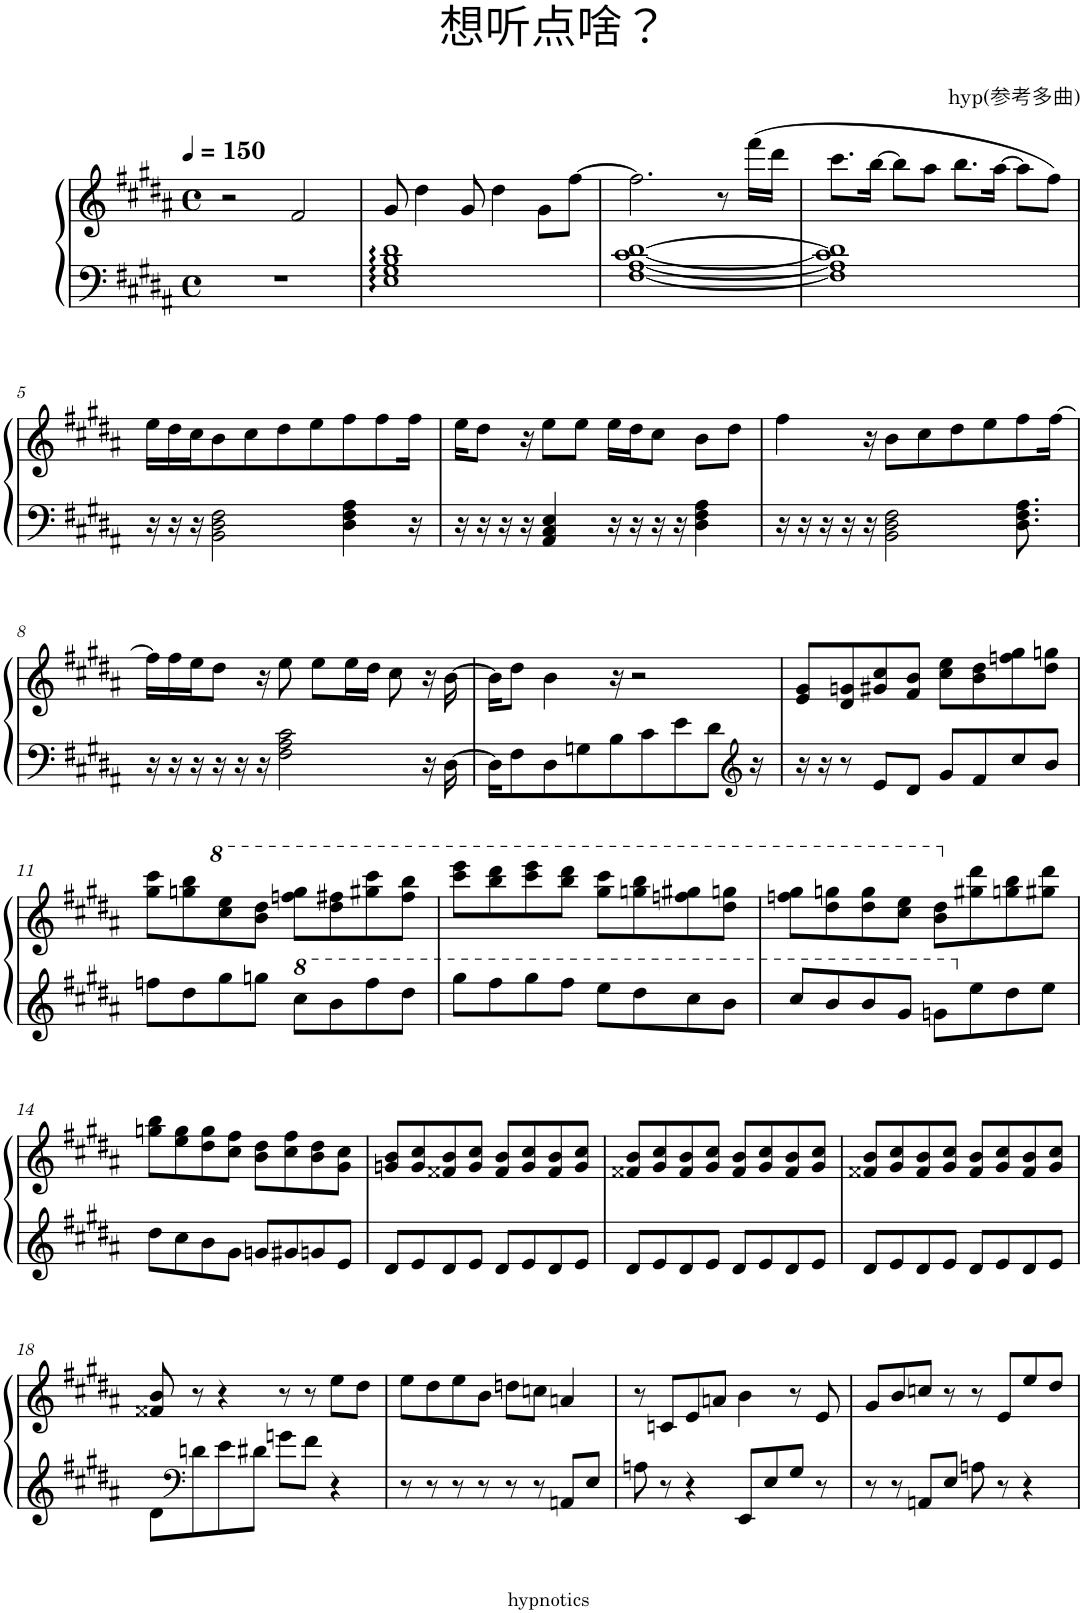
**kern	**kern
*part1	*part1
*staff2	*staff1
*I"钢琴 独奏	*
*clefF4	*clefG2
*k[f#c#g#d#a#]	*k[f#c#g#d#a#]
*M4/4	*M4/4
*met(c)	*met(c)
*MM150	*MM150
=1	=1
1r	2r
.	2f#/
=2	=2
1E: 1G#: 1B: 1d#:	8g#/
.	4dd#\
.	8g#/
.	4dd#\
.	8g#\L
.	[8ff#\J
=3	=3
[1F# [1A# [1c# [1d#	2.ff#\]
.	8r
.	(16fff#\LL
.	16ddd#\JJ
=4	=4
1F#] 1A#] 1c#] 1d#]	8.ccc#\L
.	[16bb\Jk
.	8bb\L]
.	8aa#\J
.	8.bb\L
.	[16aa#\Jk
.	8aa#\L]
.	8ff#\J)
!!LO:LB:g=z
=5	=5
16r	16ee\LL
16r	16dd#\
16r	16cc#\J
2BB\ 2D#\ 2F#\	8b\
.	8cc#\
.	8dd#\
.	8ee\
4D#\ 4F#\ 4A#\	8ff#\
.	8ff#\
16r	16ff#\Jk
=6	=6
16r	16ee\KL
16r	8dd#\J
16r	.
16r	16r
4AA#/ 4C#/ 4E/	8ee\L
.	8ee\J
16r	16ee\LL
16r	16dd#\J
16r	8cc#\J
16r	.
4D#\ 4F#\ 4A#\	8b\L
.	8dd#\J
=7	=7
16r	4ff#\
16r	.
16r	.
16r	.
16r	16r
2BB\ 2D#\ 2F#\	8b\L
.	8cc#\
.	8dd#\
.	8ee\
8.D#\ 8.F#\ 8.A#\	8ff#\
.	[16ff#\Jk
!!LO:LB:g=z
=8	=8
16r	16ff#\LL]
16r	16ff#\
16r	16ee\J
16r	8dd#\J
16r	.
16r	16r
2F#\ 2A#\ 2c#\	8ee\
.	8ee\L
.	16ee\L
.	16dd#\JJ
.	8cc#\
16r	16r
[16D#\	[16b\
=9	=9
16D#\KL]	16b\KL]
8F#\	8dd#\J
8D#\	4b\
8Gn\	.
8B\	16r
.	2r
8c#\	.
8e\	.
8d#\J	.
*clefG2	*
16r	.
=10	=10
16r	8e/ 8g#/L
16r	.
8r	8d#/ 8gn/
8e/L	8g#X/ 8cc#/
8d#/J	8f#/ 8b/J
8g#/L	8cc#\ 8ee\L
8f#/	8b\ 8dd#\
8cc#/	8ffn\ 8gg#\
8b/J	8dd#\ 8ggn\J
!!LO:LB:g=z
=11	=11
8ffn\L	8gg#\ 8ccc#\L
8dd#\	8ggn\ 8bb\
*	*8va
8gg#\	8ccc#\ 8eee\
8ggn\J	8bb\ 8ddd#\J
*8va	*
8ccc#\L	8fffn\ 8ggg\L
8bb\	8ddd#\ 8fff#X\
8fff\	8ggg#X\ 8cccc#\
8ddd#\J	8fff#\ 8bbb\J
=12	=12
8ggg#\L	8cccc#\ 8eeee\L
8fff#\	8bbb\ 8dddd#\
8ggg#\	8cccc#\ 8eeee\
8fff#\J	8bbb\ 8dddd#\J
8eee\L	8ggg#\ 8cccc#\L
8ddd#\	8gggn\ 8bbb\
8ccc#\	8fffn\ 8ggg#X\
8bb\J	8ddd#\ 8gggn\J
=13	=13
8ccc#/L	8fffn\ 8ggg#\L
8bb/	8ddd#\ 8gggn\
8bb/	8ddd#\ 8ggg\
8gg#/J	8ccc#\ 8eee\J
8ggn\L	8bb\ 8ddd#\L
*X8va	*
*	*X8va
8ee\	8gg#X\ 8ddd#\
8dd#\	8ggn\ 8bb\
8ee\J	8gg#X\ 8ddd#\J
!!LO:LB:g=z
=14	=14
8dd#\L	8ggn\ 8bb\L
8cc#\	8ee\ 8gg\
8b\	8dd#\ 8gg\
8g#\J	8cc#\ 8ff#\J
8gn/L	8b\ 8dd#\L
8g#X/	8cc#\ 8ff#\
8gn/	8b\ 8dd#\
8e/J	8g#\ 8cc#\J
=15	=15
8d#/L	8gn/ 8b/L
8e/	8g/ 8cc#/
8d#/	8f##X/ 8b/
8e/J	8g/ 8cc#/J
8d#/L	8f##/ 8b/L
8e/	8g/ 8cc#/
8d#/	8f##/ 8b/
8e/J	8g/ 8cc#/J
=16	=16
8d#/L	8f##X/ 8b/L
8e/	8g#/ 8cc#/
8d#/	8f##/ 8b/
8e/J	8g#/ 8cc#/J
8d#/L	8f##/ 8b/L
8e/	8g#/ 8cc#/
8d#/	8f##/ 8b/
8e/J	8g#/ 8cc#/J
=17	=17
8d#/L	8f##X/ 8b/L
8e/	8g#/ 8cc#/
8d#/	8f##/ 8b/
8e/J	8g#/ 8cc#/J
8d#/L	8f##/ 8b/L
8e/	8g#/ 8cc#/
8d#/	8f##/ 8b/
8e/J	8g#/ 8cc#/J
!!LO:LB:g=z
=18	=18
8d#\L	8f##X/ 8b/
*clefF4	*
8dn\	8r
8e\	4r
8d#X\J	.
8gn\L	8r
8f#\J	8r
4r	8ee\L
.	8dd#\J
=19	=19
8r	8ee\L
8r	8dd#\
8r	8ee\
8r	8b\J
8r	8ddn\L
8r	8ccn\J
8AAn/L	4an/
8E/J	.
=20	=20
8An\	8r
8r	8cn/L
4r	8e/
.	8an/J
8EE/L	4b\
8E/	.
8G#/J	8r
8r	8e/
=21	=21
8r	8g#/L
8r	8b/
8AAn/L	8ccn/J
8E/J	8r
8An\	8r
8r	8e/L
4r	8ee/
.	8dd#/J
=	=
*-	*-
